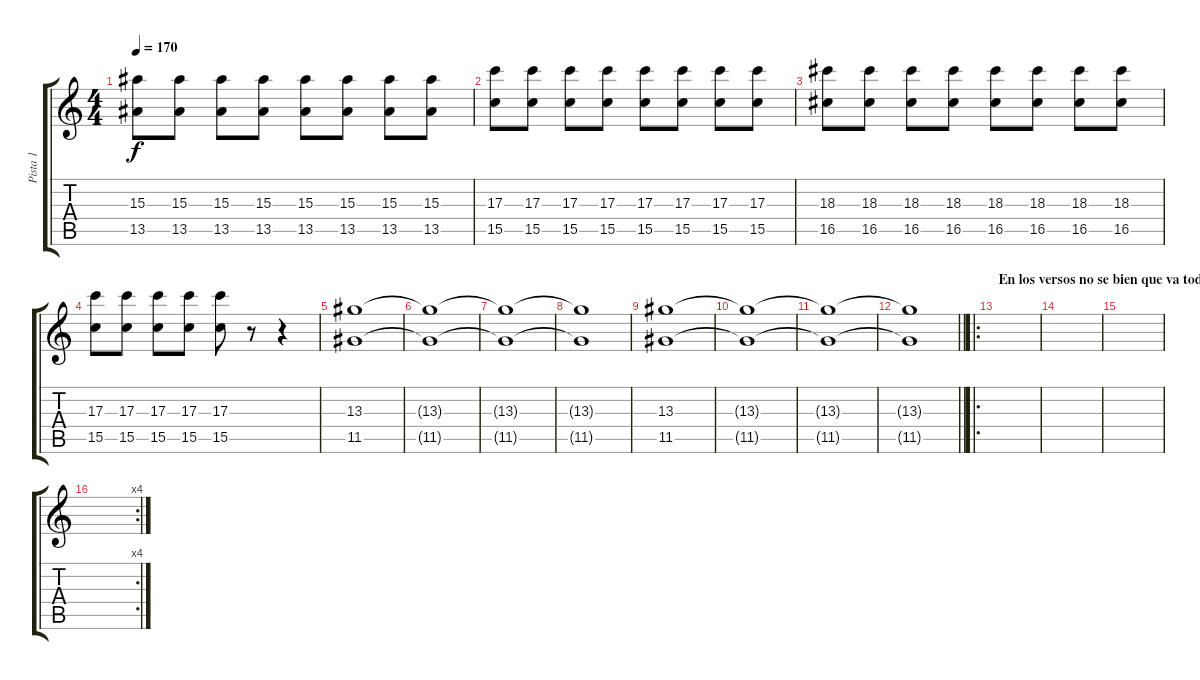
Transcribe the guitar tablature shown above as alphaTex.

\track ("Pista 1" "Pista 1") {instrument distortionguitar}
\staff {score tabs}
\tuning (E4 B3 G3 D3 A2 D2) {hide}
\ts (4 4)
\tempo 170
\clef g2
\ks c
(15.3 13.5).8{dy f} (15.3 13.5).8 (15.3 13.5).8 (15.3 13.5).8 (15.3 13.5).8 (15.3 13.5).8 (15.3 13.5).8 (15.3 13.5).8 |
(17.3 15.5).8 (17.3 15.5).8 (17.3 15.5).8 (17.3 15.5).8 (17.3 15.5).8 (17.3 15.5).8 (17.3 15.5).8 (17.3 15.5).8 |
(18.3 16.5).8 (18.3 16.5).8 (18.3 16.5).8 (18.3 16.5).8 (18.3 16.5).8 (18.3 16.5).8 (18.3 16.5).8 (18.3 16.5).8 |
(17.3 15.5).8 (17.3 15.5).8 (17.3 15.5).8 (17.3 15.5).8 (17.3 15.5).8 r.8 r.4 |
(13.3 11.5).1 |
(13.3{t} 11.5{t}).1 |
(13.3{t} 11.5{t}).1 |
(13.3{t} 11.5{t}).1 |
(13.3 11.5).1 |
(13.3{t} 11.5{t}).1 |
(13.3{t} 11.5{t}).1 |
\barLineRight lightlight
(13.3{t} 11.5{t}).1 |
\ro
\section ("" "En los versos no se bien que va todavia no los saco :S")
|
|
|
\rc 4
